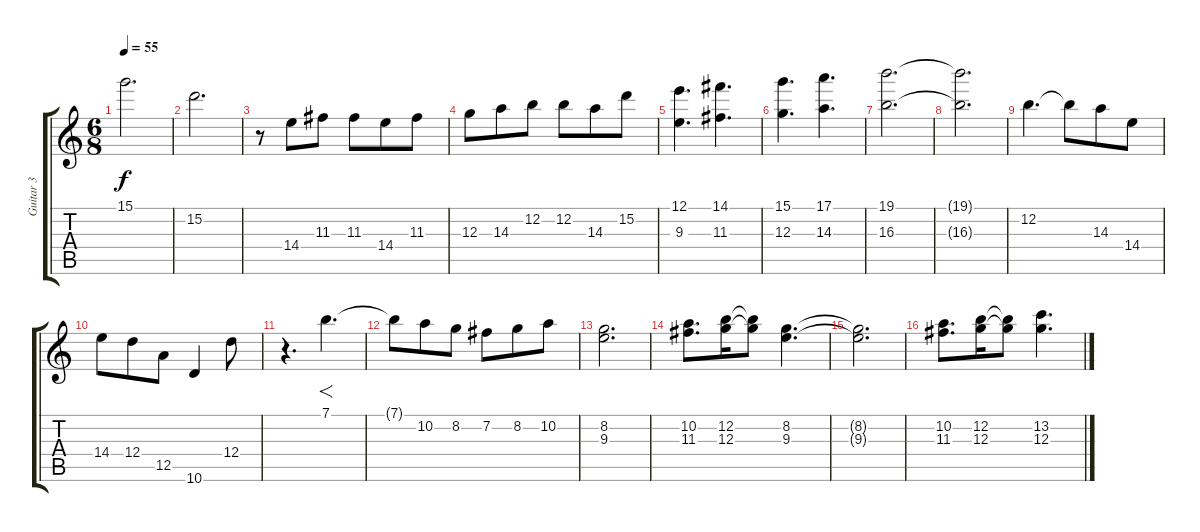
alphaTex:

\track ("Guitar 3" "Guitar 3") {mute instrument distortionguitar}
\staff {score tabs}
\tuning (E4 B3 G3 D3 A2 E2) {hide}
\ts (6 8)
\tempo 55
\clef g2
\ks c
15.1.2{d dy f} |
15.2.2{d} |
r.8 14.4.8 11.3.8 11.3.8 14.4.8 11.3.8 |
12.3.8 14.3.8 12.2.8 12.2.8 14.3.8 15.2.8 |
(12.1 9.3).4{d} (14.1 11.3).4{d} |
(15.1 12.3).4{d} (17.1 14.3).4{d} |
(19.1 16.3).2{d} |
(19.1{t} 16.3{t}).2{d} |
12.2.4{d} 12.2{t}.8 14.3.8 14.4.8 |
14.4.8 12.4.8 12.5.8 10.6.4 12.4.8 |
r.4{d} 7.1.4{f d} |
7.1{t}.8 10.2.8 8.2.8 7.2.8 8.2.8 10.2.8 |
(8.2 9.3).2{d instrument distortionguitar} |
(10.2 11.3).8{d} (12.2 12.3).16 (12.2{t} 12.3{t}).8 (8.2 9.3).4{d} |
(8.2{t} 9.3{t}).2{d} |
(10.2 11.3).8{d} (12.2 12.3).16 (12.2{t} 12.3{t}).8 (13.2 12.3).4{d}
